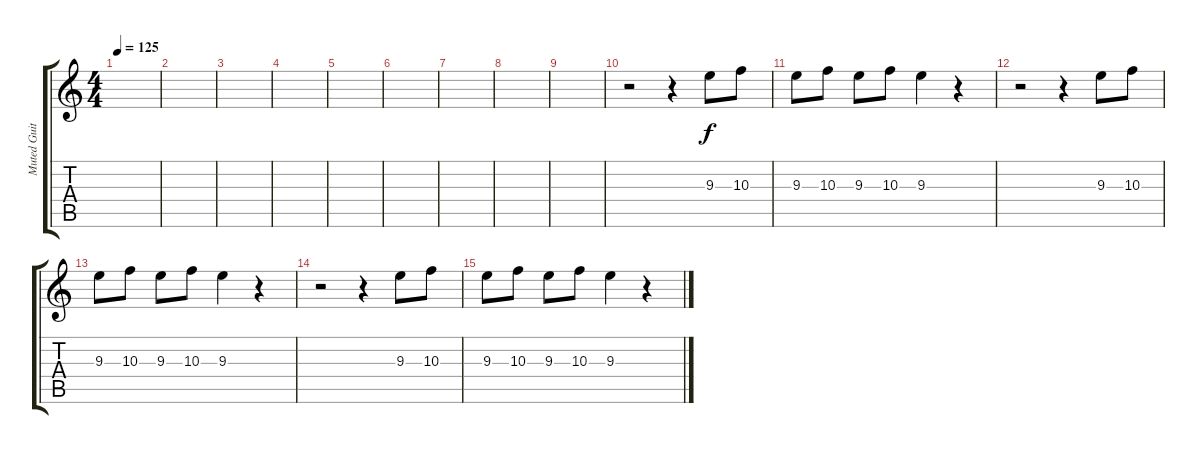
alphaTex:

\track ("Muted Guitar" "Muted Guit") {instrument electricguitarmuted}
\staff {score tabs}
\tuning (E4 B3 G3 D3 A2 E2) {hide}
\ts (4 4)
\tempo 125
\clef g2
\ks c
|
|
|
|
|
|
|
|
|
r.2{balance 4 instrument distortionguitar} r.4 9.3.8 10.3.8 |
9.3.8 10.3.8 9.3.8 10.3.8 9.3.4 r.4 |
r.2{balance 4 instrument distortionguitar} r.4 9.3.8 10.3.8 |
9.3.8 10.3.8 9.3.8 10.3.8 9.3.4 r.4 |
r.2{balance 4 instrument distortionguitar} r.4 9.3.8 10.3.8 |
9.3.8 10.3.8 9.3.8 10.3.8 9.3.4 r.4
